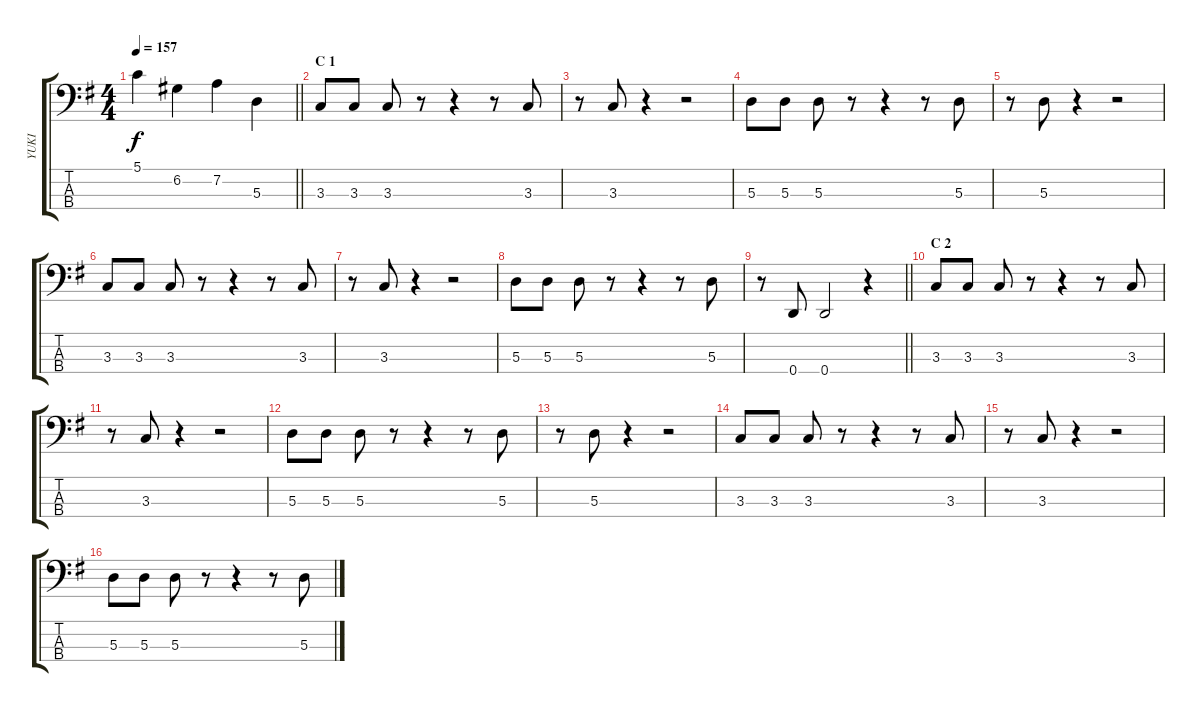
\track ("YUKI" "YUKI") {instrument electricbasspick}
\staff {score tabs}
\tuning (G2 D2 A1 D1) {hide}
\ts (4 4)
\tempo 157
\clef f4
\barLineRight lightlight
\ks g
5.1.4{dy f} 6.2.4 7.2.4 5.3.4 |
\section ("" "C 1")
3.3.8 3.3.8 3.3.8 r.8 r.4 r.8 3.3.8 |
r.8 3.3.8 r.4 r.2 |
5.3.8 5.3.8 5.3.8 r.8 r.4 r.8 5.3.8 |
r.8 5.3.8 r.4 r.2 |
3.3.8 3.3.8 3.3.8 r.8 r.4 r.8 3.3.8 |
r.8 3.3.8 r.4 r.2 |
5.3.8 5.3.8 5.3.8 r.8 r.4 r.8 5.3.8 |
\barLineRight lightlight
r.8 0.4.8 0.4.2 r.4 |
\section ("" "C 2")
3.3.8 3.3.8 3.3.8 r.8 r.4 r.8 3.3.8 |
r.8 3.3.8 r.4 r.2 |
5.3.8 5.3.8 5.3.8 r.8 r.4 r.8 5.3.8 |
r.8 5.3.8 r.4 r.2 |
3.3.8 3.3.8 3.3.8 r.8 r.4 r.8 3.3.8 |
r.8 3.3.8 r.4 r.2 |
5.3.8 5.3.8 5.3.8 r.8 r.4 r.8 5.3.8
